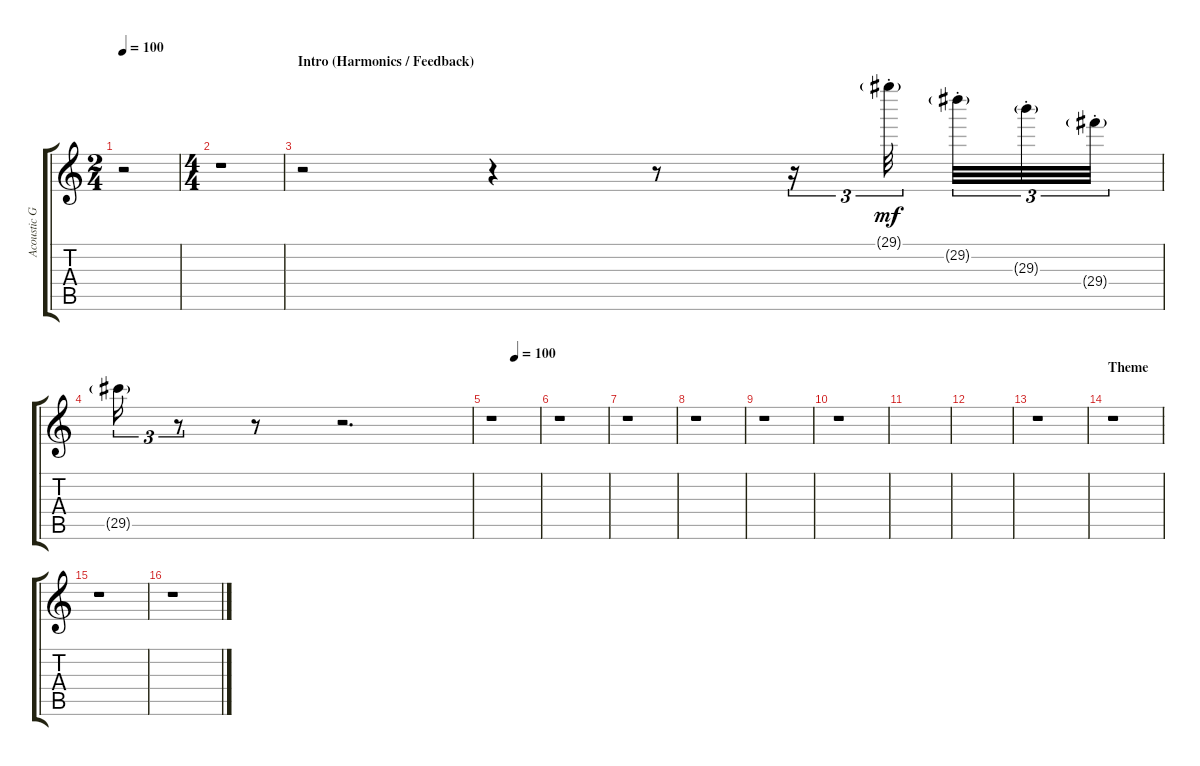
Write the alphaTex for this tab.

\track ("Acoustic Guitar" "Acoustic G") {instrument acousticguitarsteel}
\staff {score tabs}
\tuning (Eb4 Bb3 Gb3 Db3 Ab2 Eb2) {hide}
\ts (2 4)
\tempo 100
\clef g2
\ks c
r.2{dy mf instrument acousticguitarsteel} |
\ts (4 4)
r.1 |
\section ("" "Intro (Harmonics / Feedback)")
r.2 r.4 r.8 r.16{tu (3 2)} 29.1{g st}.32{tu (3 2)} 29.2{g st}.32{tu (3 2)} 29.3{g st}.32{tu (3 2)} 29.4{g st}.32{tu (3 2)} |
29.5{g}.16{tu (3 2)} r.8{tu (3 2)} r.8 r.2{d} |
\tempo (100 0.5)
r.1 |
r.1 |
r.1 |
r.1 |
r.1 |
r.1 |
|
|
r.1 |
\section ("" "Theme")
r.1 |
r.1 |
r.1
